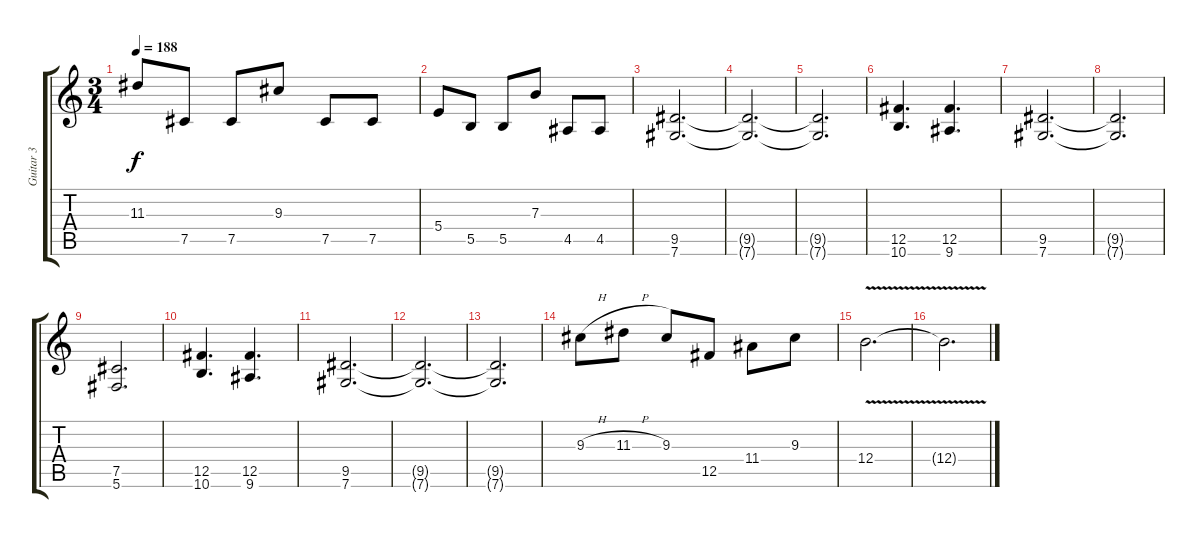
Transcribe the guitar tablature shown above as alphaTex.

\track ("Guitar 3" "Guitar 3") {instrument distortionguitar}
\staff {score tabs}
\tuning (Db4 Ab3 E3 B2 Gb2 Db2) {hide}
\ts (3 4)
\tempo 188
\clef g2
\ks c
11.3.8{dy f} 7.5.8 7.5.8 9.3.8 7.5.8 7.5.8 |
5.4.8 5.5.8 5.5.8 7.3.8 4.5.8 4.5.8 |
(9.5 7.6).2{d volume 11} |
(9.5{t} 7.6{t}).2{d} |
(9.5{t} 7.6{t}).2{d} |
(12.5 10.6).4{d} (12.5 9.6).4{d} |
(9.5 7.6).2{d} |
(9.5{t} 7.6{t}).2{d} |
(7.5 5.6).2{d} |
(12.5 10.6).4{d} (12.5 9.6).4{d} |
(9.5 7.6).2{d volume 13} |
(9.5{t} 7.6{t}).2{d} |
(9.5{t} 7.6{t}).2{d} |
9.3{h}.8 11.3{h}.8 9.3.8 12.5.8 11.4.8 9.3.8 |
12.4{v}.2{d} |
12.4{t}.2{d}
